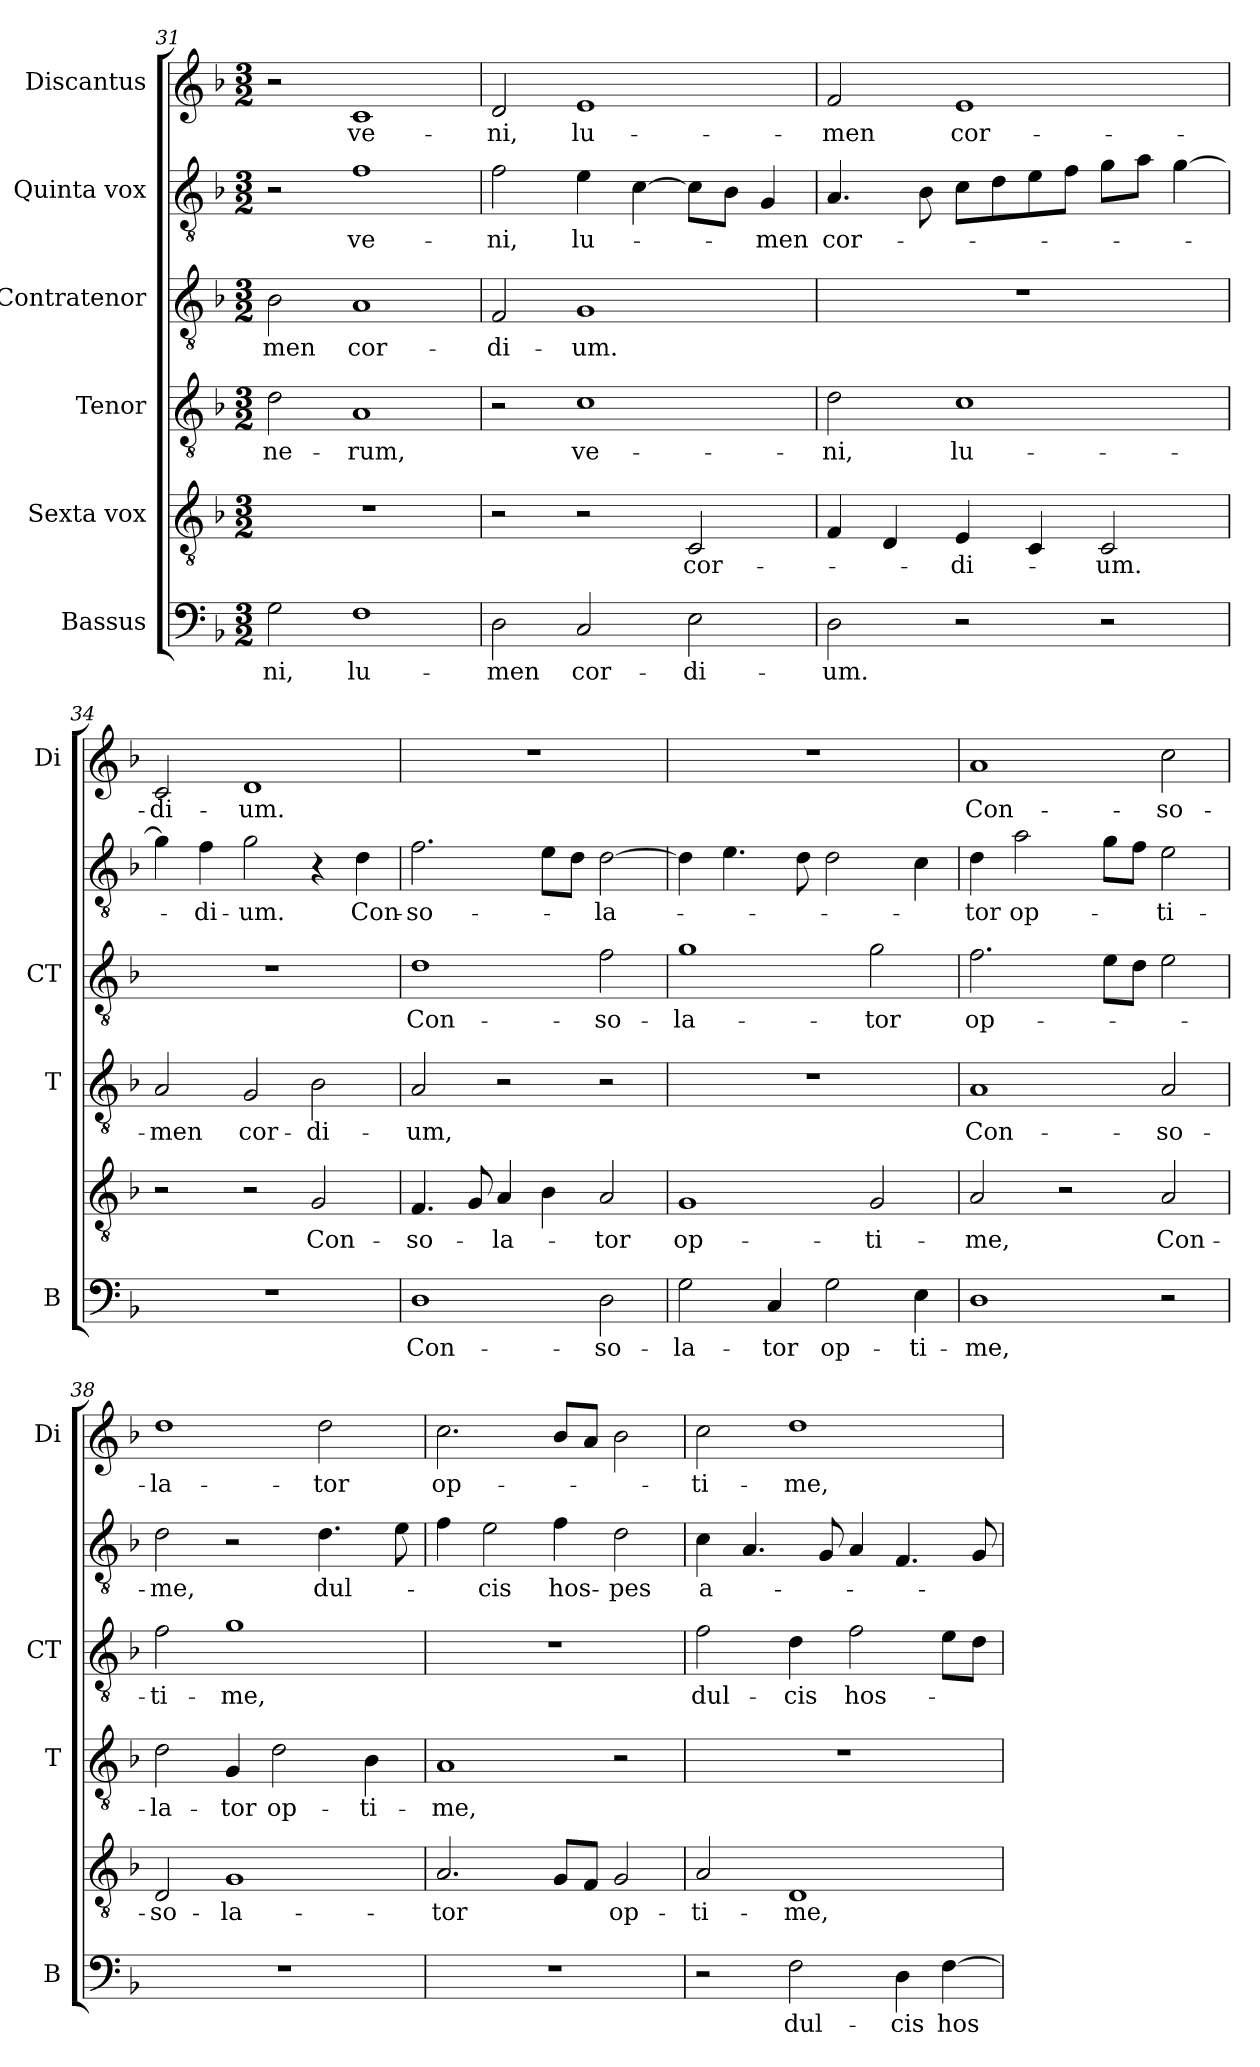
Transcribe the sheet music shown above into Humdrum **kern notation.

**kern	**text	**kern	**text	**kern	**text	**kern	**text	**kern	**text	**kern	**text
*part6	*part6	*part5	*part5	*part4	*part4	*part3	*part3	*part2	*part2	*part1	*part1
*staff6	*staff6	*staff5	*staff5	*staff4	*staff4	*staff3	*staff3	*staff2	*staff2	*staff1	*staff1
*I"Bassus	*	*I"Sexta vox	*	*I"Tenor	*	*I"Contratenor	*	*I"Quinta vox	*	*I"Discantus	*
*I'B	*	*	*	*I'T	*	*I'CT	*	*	*	*I'Di	*
!!LO:LB:g=z
*clefF4	*	*clefGv2	*	*clefGv2	*	*clefGv2	*	*clefGv2	*	*clefG2	*
*k[b-]	*	*k[b-]	*	*k[b-]	*	*k[b-]	*	*k[b-]	*	*k[b-]	*
*F:	*	*F:	*	*F:	*	*F:	*	*F:	*	*F:	*
*M3/2	*	*M3/2	*	*M3/2	*	*M3/2	*	*M3/2	*	*M3/2	*
=31	=31	=31	=31	=31	=31	=31	=31	=31	=31	=31	=31
!	!LO:LY:b	!	!	!	!LO:LY:b	!	!LO:LY:b	!	!	!	!
2G\	-ni,	1.r	.	2d\	-ne-	2B-\	-men	2r	.	2r	.
!	!LO:LY:b	!	!	!	!LO:LY:b	!	!LO:LY:b	!	!LO:LY:b	!	!LO:LY:b
1F	lu-	.	.	1A	-rum,	1A	cor-	1f	ve-	1c	ve-
=32	=32	=32	=32	=32	=32	=32	=32	=32	=32	=32	=32
!	!LO:LY:b	!	!	!	!	!	!LO:LY:b	!	!LO:LY:b	!	!LO:LY:b
2D\	-men	2r	.	2r	.	2F/	-di-	2f\	-ni,	2d/	-ni,
!	!LO:LY:b	!	!	!	!LO:LY:b	!	!LO:LY:b	!	!LO:LY:b	!	!LO:LY:b
2C/	cor-	2r	.	1c	ve-	1G	-um.	4e\	lu-	1e	lu-
.	.	.	.	.	.	.	.	[4c\	.	.	.
!	!LO:LY:b	!	!LO:LY:b	!	!	!	!	!	!	!	!
2E\	-di-	2C/	cor-	.	.	.	.	8c\L]	.	.	.
.	.	.	.	.	.	.	.	8B-\J	.	.	.
!	!	!	!	!	!	!	!	!	!LO:LY:b	!	!
.	.	.	.	.	.	.	.	4G/	-men	.	.
=33	=33	=33	=33	=33	=33	=33	=33	=33	=33	=33	=33
!	!LO:LY:b	!	!	!	!LO:LY:b	!	!	!	!LO:LY:b	!	!LO:LY:b
2D\	-um.	4F/	.	2d\	-ni,	1.r	.	4.A/	cor-	2f/	-men
.	.	4D/	.	.	.	.	.	.	.	.	.
.	.	.	.	.	.	.	.	8B-\	.	.	.
!	!	!	!LO:LY:b	!	!LO:LY:b	!	!	!	!	!	!LO:LY:b
2r	.	4E/	-di-	1c	lu-	.	.	8c\L	.	1e	cor-
.	.	.	.	.	.	.	.	8d\	.	.	.
.	.	4C/	.	.	.	.	.	8e\	.	.	.
.	.	.	.	.	.	.	.	8f\J	.	.	.
!	!	!	!LO:LY:b	!	!	!	!	!	!	!	!
2r	.	2C/	-um.	.	.	.	.	8g\L	.	.	.
.	.	.	.	.	.	.	.	8a\J	.	.	.
.	.	.	.	.	.	.	.	[4g\	.	.	.
=34	=34	=34	=34	=34	=34	=34	=34	=34	=34	=34	=34
!	!	!	!	!	!LO:LY:b	!	!	!	!	!	!LO:LY:b
1.r	.	2r	.	2A/	-men	1.r	.	4g\]	.	2c/	-di-
!	!	!	!	!	!	!	!	!	!LO:LY:b	!	!
.	.	.	.	.	.	.	.	4f\	-di-	.	.
!	!	!	!	!	!LO:LY:b	!	!	!	!LO:LY:b	!	!LO:LY:b
.	.	2r	.	2G/	cor-	.	.	2g\	-um.	1d	-um.
!	!	!	!LO:LY:b	!	!LO:LY:b	!	!	!	!	!	!
.	.	2G/	Con-	2B-\	-di-	.	.	4r	.	.	.
!	!	!	!	!	!	!	!	!	!LO:LY:b	!	!
.	.	.	.	.	.	.	.	4d\	Con-	.	.
=35	=35	=35	=35	=35	=35	=35	=35	=35	=35	=35	=35
!	!LO:LY:b	!	!LO:LY:b	!	!LO:LY:b	!	!LO:LY:b	!	!LO:LY:b	!	!
1D	Con-	4.F/	-so-	2A/	-um,	1d	Con-	2.f\	-so-	1.r	.
.	.	8G/	.	.	.	.	.	.	.	.	.
!	!	!	!LO:LY:b	!	!	!	!	!	!	!	!
.	.	4A/	-la-	2r	.	.	.	.	.	.	.
.	.	4B-\	.	.	.	.	.	8e\L	.	.	.
.	.	.	.	.	.	.	.	8d\J	.	.	.
!	!LO:LY:b	!	!LO:LY:b	!	!	!	!LO:LY:b	!	!LO:LY:b	!	!
2D\	-so-	2A/	-tor	2r	.	2f\	-so-	[2d\	-la-	.	.
=36	=36	=36	=36	=36	=36	=36	=36	=36	=36	=36	=36
!	!LO:LY:b	!	!LO:LY:b	!	!	!	!LO:LY:b	!	!	!	!
2G\	-la-	1G	op-	1.r	.	1g	-la-	4d\]	.	1.r	.
.	.	.	.	.	.	.	.	4.e\	.	.	.
!	!LO:LY:b	!	!	!	!	!	!	!	!	!	!
4C/	-tor	.	.	.	.	.	.	.	.	.	.
.	.	.	.	.	.	.	.	8d\	.	.	.
!	!LO:LY:b	!	!	!	!	!	!	!	!	!	!
2G\	op-	.	.	.	.	.	.	2d\	.	.	.
!	!	!	!LO:LY:b	!	!	!	!LO:LY:b	!	!	!	!
.	.	2G/	-ti-	.	.	2g\	-tor	.	.	.	.
!	!LO:LY:b	!	!	!	!	!	!	!	!	!	!
4E\	-ti-	.	.	.	.	.	.	4c\	.	.	.
!!LO:PB:g=z
=37	=37	=37	=37	=37	=37	=37	=37	=37	=37	=37	=37
!	!LO:LY:b	!	!LO:LY:b	!	!LO:LY:b	!	!LO:LY:b	!	!LO:LY:b	!	!LO:LY:b
1D	-me,	2A/	-me,	1A	Con-	2.f\	op-	4d\	-tor	1a	Con-
!	!	!	!	!	!	!	!	!	!LO:LY:b	!	!
.	.	.	.	.	.	.	.	2a\	op-	.	.
.	.	2r	.	.	.	.	.	.	.	.	.
.	.	.	.	.	.	8e\L	.	8g\L	.	.	.
.	.	.	.	.	.	8d\J	.	8f\J	.	.	.
!	!	!	!LO:LY:b	!	!LO:LY:b	!	!	!	!LO:LY:b	!	!LO:LY:b
2r	.	2A/	Con-	2A/	-so-	2e\	.	2e\	-ti-	2cc\	-so-
=38	=38	=38	=38	=38	=38	=38	=38	=38	=38	=38	=38
!	!	!	!LO:LY:b	!	!LO:LY:b	!	!LO:LY:b	!	!LO:LY:b	!	!LO:LY:b
1.r	.	2D/	-so-	2d\	-la-	2f\	-ti-	2d\	-me,	1dd	-la-
!	!	!	!LO:LY:b	!	!LO:LY:b	!	!LO:LY:b	!	!	!	!
.	.	1G	-la-	4G/	-tor	1g	-me,	2r	.	.	.
!	!	!	!	!	!LO:LY:b	!	!	!	!	!	!
.	.	.	.	2d\	op-	.	.	.	.	.	.
!	!	!	!	!	!	!	!	!	!LO:LY:b	!	!LO:LY:b
.	.	.	.	.	.	.	.	4.d\	dul-	2dd\	-tor
!	!	!	!	!	!LO:LY:b	!	!	!	!	!	!
.	.	.	.	4B-\	-ti-	.	.	.	.	.	.
.	.	.	.	.	.	.	.	8e\	.	.	.
=39	=39	=39	=39	=39	=39	=39	=39	=39	=39	=39	=39
!	!	!	!LO:LY:b	!	!LO:LY:b	!	!	!	!	!	!LO:LY:b
1.r	.	2.A/	-tor	1A	-me,	1.r	.	4f\	.	2.cc\	op-
!	!	!	!	!	!	!	!	!	!LO:LY:b	!	!
.	.	.	.	.	.	.	.	2e\	-cis	.	.
!	!	!	!	!	!	!	!	!	!LO:LY:b	!	!
.	.	8G/L	.	.	.	.	.	4f\	hos-	8b-/L	.
.	.	8F/J	.	.	.	.	.	.	.	8a/J	.
!	!	!	!LO:LY:b	!	!	!	!	!	!LO:LY:b	!	!
.	.	2G/	op-	2r	.	.	.	2d\	-pes	2b-\	.
=40	=40	=40	=40	=40	=40	=40	=40	=40	=40	=40	=40
!	!	!	!LO:LY:b	!	!	!	!LO:LY:b	!	!LO:LY:b	!	!LO:LY:b
2r	.	2A/	-ti-	1.r	.	2f\	dul-	4c\	a-	2cc\	-ti-
.	.	.	.	.	.	.	.	4.A/	.	.	.
!	!LO:LY:b	!	!LO:LY:b	!	!	!	!LO:LY:b	!	!	!	!LO:LY:b
2F\	dul-	1D	-me,	.	.	4d\	-cis	.	.	1dd	-me,
.	.	.	.	.	.	.	.	8G/	.	.	.
!	!	!	!	!	!	!	!LO:LY:b	!	!	!	!
.	.	.	.	.	.	2f\	hos-	4A/	.	.	.
!	!LO:LY:b	!	!	!	!	!	!	!	!	!	!
4D\	-cis	.	.	.	.	.	.	4.F/	.	.	.
!	!LO:LY:b	!	!	!	!	!	!	!	!	!	!
[4F\	hos-	.	.	.	.	8e\L	.	.	.	.	.
.	.	.	.	.	.	8d\J	.	8G/	.	.	.
=	=	=	=	=	=	=	=	=	=	=	=
*-	*-	*-	*-	*-	*-	*-	*-	*-	*-	*-	*-
